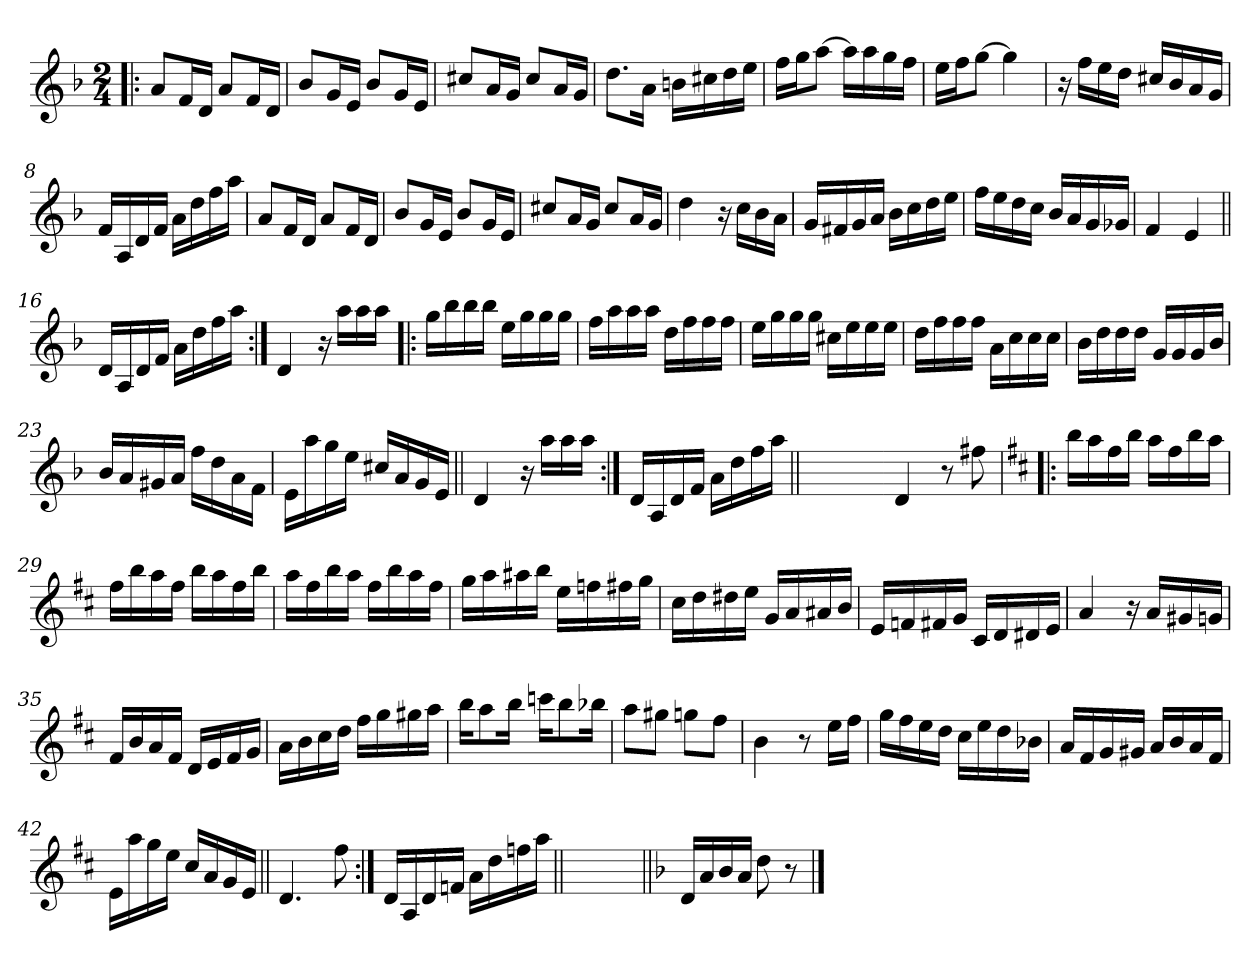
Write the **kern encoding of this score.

**kern
*part1
*staff1
*clefG2
*k[b-]
*F:
*M2/4
=1!|:
8a/L
16f/L
16d/JJ
8a/L
16f/L
16d/JJ
=2
8b-/L
16g/L
16e/JJ
8b-/L
16g/L
16e/JJ
=3
8cc#X/L
16a/L
16g/JJ
8cc#/L
16a/L
16g/JJ
=4
8.dd\L
16a\Jk
16bn\LL
16cc#X\
16dd\
16ee\JJ
!!LO:LB:g=z
=5
16ff\LL
16gg\J
[8aa\J
16aa\LL]
16aa\
16gg\
16ff\JJ
=6
16ee\LL
16ff\J
[8gg\J
4gg\]
=7
16r
16ff\LL
16ee\
16dd\JJ
16cc#X/LL
16b-/
16a/
16g/JJ
=8
16f/LL
16A/
16d/
16f/JJ
16a\LL
16dd\
16ff\
16aa\JJ
!!LO:LB:g=z
=9
8a/L
16f/L
16d/JJ
8a/L
16f/L
16d/JJ
=10
8b-/L
16g/L
16e/JJ
8b-/L
16g/L
16e/JJ
=11
8cc#X/L
16a/L
16g/JJ
8cc#/L
16a/L
16g/JJ
=12
4dd\
16r
16cc\LL
16b-\
16a\JJ
!!LO:LB:g=z
=13
16g/LL
16f#X/
16g/
16a/JJ
16b-\LL
16cc\
16dd\
16ee\JJ
=14
16ff\LL
16ee\
16dd\
16cc\JJ
16b-/LL
16a/
16g/
16g-X/JJ
=15
4f/
4e/
=16||
16d/LL
16A/
16d/
16f/JJ
16a\LL
16dd\
16ff\
16aa\JJ
!!LO:LB:g=z
=17:|!
4d/
16r
16aa\LL
16aa\
16aa\JJ
=18!|:
16gg\LL
16bb-\
16bb-\
16bb-\JJ
16ee\LL
16gg\
16gg\
16gg\JJ
=19
16ff\LL
16aa\
16aa\
16aa\JJ
16dd\LL
16ff\
16ff\
16ff\JJ
=20
16ee\LL
16gg\
16gg\
16gg\JJ
16cc#X\LL
16ee\
16ee\
16ee\JJ
!!LO:LB:g=z
=21
16dd\LL
16ff\
16ff\
16ff\JJ
16a\LL
16cc\
16cc\
16cc\JJ
=22
16b-\LL
16dd\
16dd\
16dd\JJ
16g/LL
16g/
16g/
16b-/JJ
=23
16b-/LL
16a/
16g#X/
16a/JJ
16ff\LL
16dd\
16a\
16f\JJ
=24
16e\LL
16aa\
16gg\
16ee\JJ
16cc#X/LL
16a/
16g/
16e/JJ
!!LO:LB:g=z
=25||
4d/
16r
16aa\LL
16aa\
16aa\JJ
=26:|!
16d/LL
16A/
16d/
16f/JJ
16a\LL
16dd\
16ff\
16aa\JJ
=26X1||
*stria0
2ryy
!!LO:LB:g=z
=27-
*stria5
4d/
8r
8ff#X\
=28!|:
*k[f#c#]
*D:
16bb\LL
16aa\
16ff#\
16bb\JJ
16aa\LL
16ff#\
16bb\
16aa\JJ
=29
16ff#\LL
16bb\
16aa\
16ff#\JJ
16bb\LL
16aa\
16ff#\
16bb\JJ
=30
16aa\LL
16ff#\
16bb\
16aa\JJ
16ff#\LL
16bb\
16aa\
16ff#\JJ
!!LO:LB:g=z
=31
16gg\LL
16aa\
16aa#X\
16bb\JJ
16ee\LL
16ffn\
16ff#X\
16gg\JJ
=32
16cc#\LL
16dd\
16dd#X\
16ee\JJ
16g/LL
16a/
16a#X/
16b/JJ
=33
16e/LL
16fn/
16f#X/
16g/JJ
16c#/LL
16d/
16d#X/
16e/JJ
=34
4a/
16r
16a/LL
16g#X/
16gn/JJ
!!LO:PB:g=z
=35
16f#/LL
16b/
16a/
16f#/JJ
16d/LL
16e/
16f#/
16g/JJ
=36
16a\LL
16b\
16cc#\
16dd\JJ
16ff#\LL
16gg\
16gg#X\
16aa\JJ
=37
16bb\KL
8aa\
16bb\Jk
16cccn\KL
8bb\
16bb-X\Jk
=38
8aa\L
8gg#X\J
8ggn\L
8ff#\J
!!LO:LB:g=z
=39
4b\
8r
16ee\LL
16ff#\JJ
=40
16gg\LL
16ff#\
16ee\
16dd\JJ
16cc#\LL
16ee\
16dd\
16b-X\JJ
=41
16a/LL
16f#/
16g/
16g#X/JJ
16a/LL
16b/
16a/
16f#/JJ
=42
16e\LL
16aa\
16gg\
16ee\JJ
16cc#/LL
16a/
16g/
16e/JJ
!!LO:LB:g=z
=43||
4.d/
8ff#\
=44:|!
16d/LL
16A/
16d/
16fn/JJ
16a\LL
16dd\
16ffn\
16aa\JJ
=44X2||
*stria0
2ryy
=45||
*stria5
*k[b-]
*F:
16d/LL
16a/
16b-/
16a/JJ
8dd\
8r
==
*-
